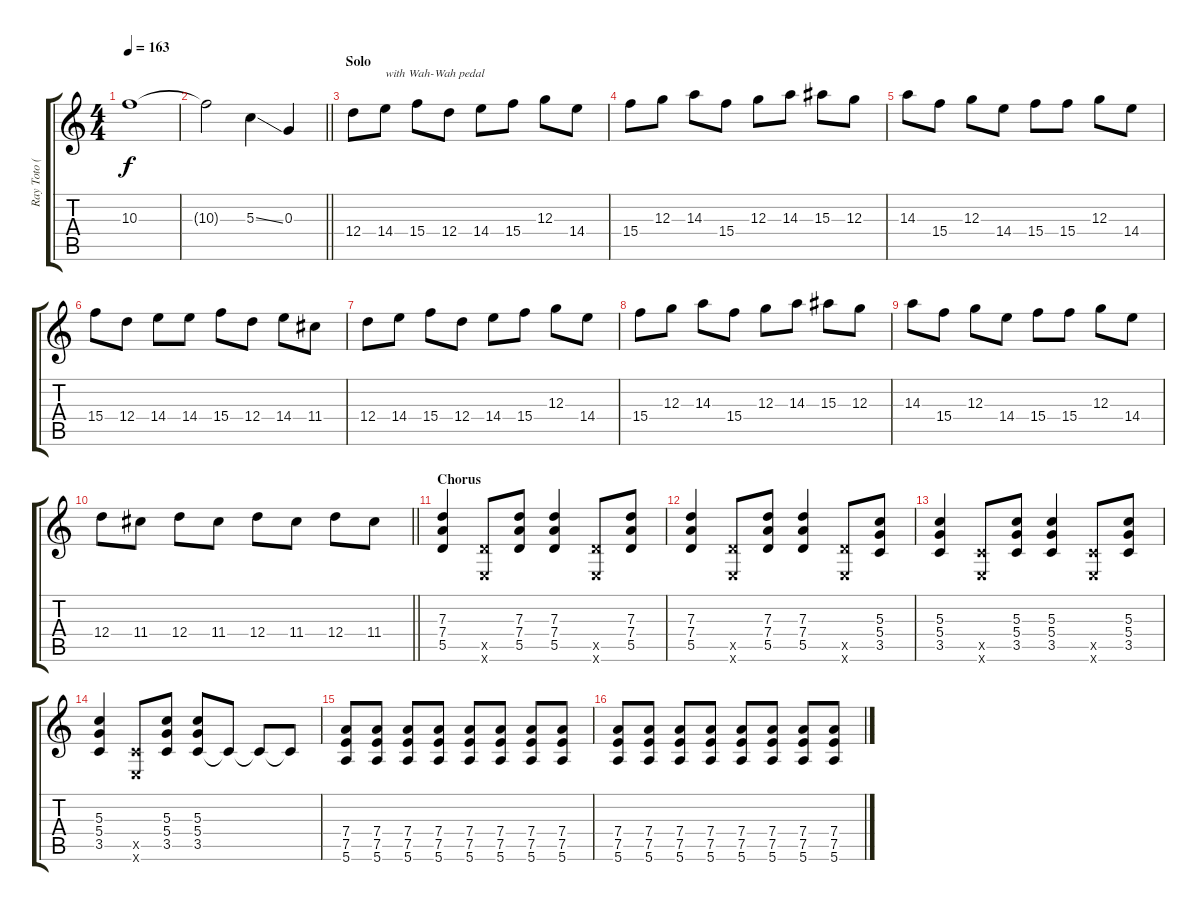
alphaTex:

\track ("Ray Toto (Guitar 1)" "Ray Toto (") {instrument distortionguitar}
\staff {score tabs}
\tuning (E4 B3 G3 D3 A2 E2) {hide}
\ts (4 4)
\tempo 163
\clef g2
\ks c
10.3{t}.1{dy f} |
\barLineRight lightlight
10.3{t}.2 5.3{ss}.4 0.3.4 |
\section ("" "Solo")
12.4.8{volume 16} 14.4.8{txt "with Wah-Wah pedal"} 15.4.8 12.4.8 14.4.8 15.4.8 12.3.8 14.4.8 |
15.4.8 12.3.8 14.3.8 15.4.8 12.3.8 14.3.8 15.3.8 12.3.8 |
14.3.8 15.4.8 12.3.8 14.4.8 15.4.8 15.4.8 12.3.8 14.4.8 |
15.4.8 12.4.8 14.4.8 14.4.8 15.4.8 12.4.8 14.4.8 11.4.8 |
12.4.8 14.4.8 15.4.8 12.4.8 14.4.8 15.4.8 12.3.8 14.4.8 |
15.4.8 12.3.8 14.3.8 15.4.8 12.3.8 14.3.8 15.3.8 12.3.8 |
14.3.8 15.4.8 12.3.8 14.4.8 15.4.8 15.4.8 12.3.8 14.4.8 |
\barLineRight lightlight
12.4.8 11.4.8 12.4.8 11.4.8 12.4.8 11.4.8 12.4.8 11.4.8 |
\section ("" "Chorus")
(7.3 7.4 5.5).4{volume 12} (5.5{x} 0.6{x}).8 (7.3 7.4 5.5).8 (7.3 7.4 5.5).4 (5.5{x} 0.6{x}).8 (7.3 7.4 5.5).8 |
(7.3 7.4 5.5).4 (5.5{x} 0.6{x}).8 (7.3 7.4 5.5).8 (7.3 7.4 5.5).4 (5.5{x} 0.6{x}).8 (5.3 5.4 3.5).8 |
(5.3 5.4 3.5).4 (3.5{x} 0.6{x}).8 (5.3 5.4 3.5).8 (5.3 5.4 3.5).4 (3.5{x} 0.6{x}).8 (5.3 5.4 3.5).8 |
(5.3 5.4 3.5).4 (3.5{x} 0.6{x}).8 (5.3 5.4 3.5).8 (5.3 5.4 3.5).8 3.5{t}.8 3.5{t}.8 3.5{t}.8 |
(7.4 7.5 5.6).8 (7.4 7.5 5.6).8 (7.4 7.5 5.6).8 (7.4 7.5 5.6).8 (7.4 7.5 5.6).8 (7.4 7.5 5.6).8 (7.4 7.5 5.6).8 (7.4 7.5 5.6).8 |
(7.4 7.5 5.6).8 (7.4 7.5 5.6).8 (7.4 7.5 5.6).8 (7.4 7.5 5.6).8 (7.4 7.5 5.6).8 (7.4 7.5 5.6).8 (7.4 7.5 5.6).8 (7.4 7.5 5.6).8
